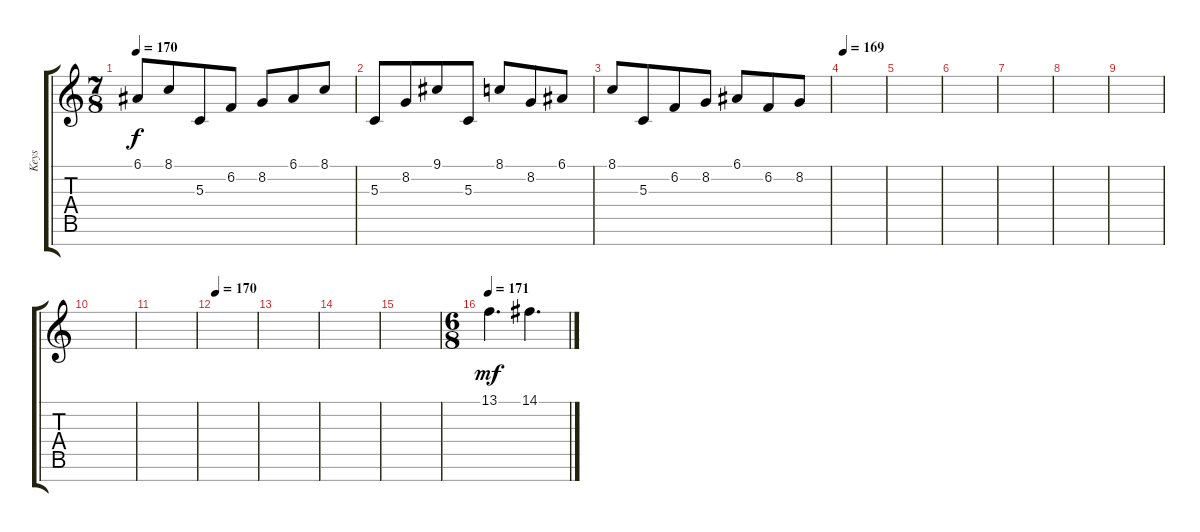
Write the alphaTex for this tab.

\track ("Keys" "Keys") {instrument acousticgrandpiano}
\staff {score tabs}
\tuning (E4 B3 G3 D3 A2 E2 B1) {hide}
\ts (7 8)
\tempo 170
\clef g2
\ks c
6.1.8{dy f} 8.1.8 5.3.8 6.2.8 8.2.8 6.1.8 8.1.8 |
5.3.8 8.2.8 9.1.8 5.3.8 8.1.8 8.2.8 6.1.8 |
8.1.8 5.3.8 6.2.8 8.2.8 6.1.8 6.2.8 8.2.8 |
\tempo 169
|
|
|
|
|
|
|
|
\tempo 170
|
|
|
|
\ts (6 8)
\tempo 171
13.1.4{d dy mf volume 13 instrument vibraphone} 14.1.4{d}
